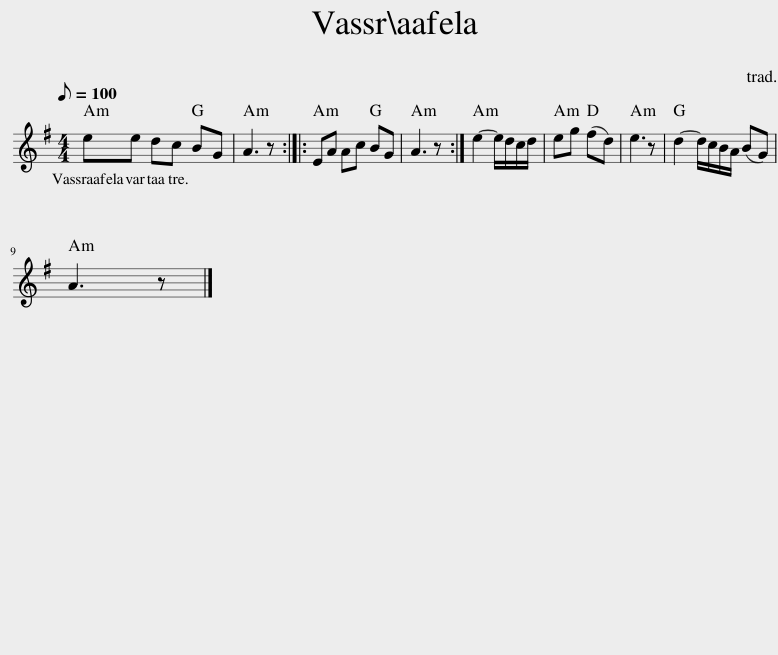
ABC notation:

X:1
L:1/8
Q:1/8=100
M:4/4
I:linebreak $
K:G
V:1 treble
V:1
 ee dc BG | A3 z :: EA Ac BG | A3 z :| e2- e/d/c/d/ | %5
 eg (fd) | e3 z | d2- d/c/B/A/ (BG) |$ A3 z |] %9
